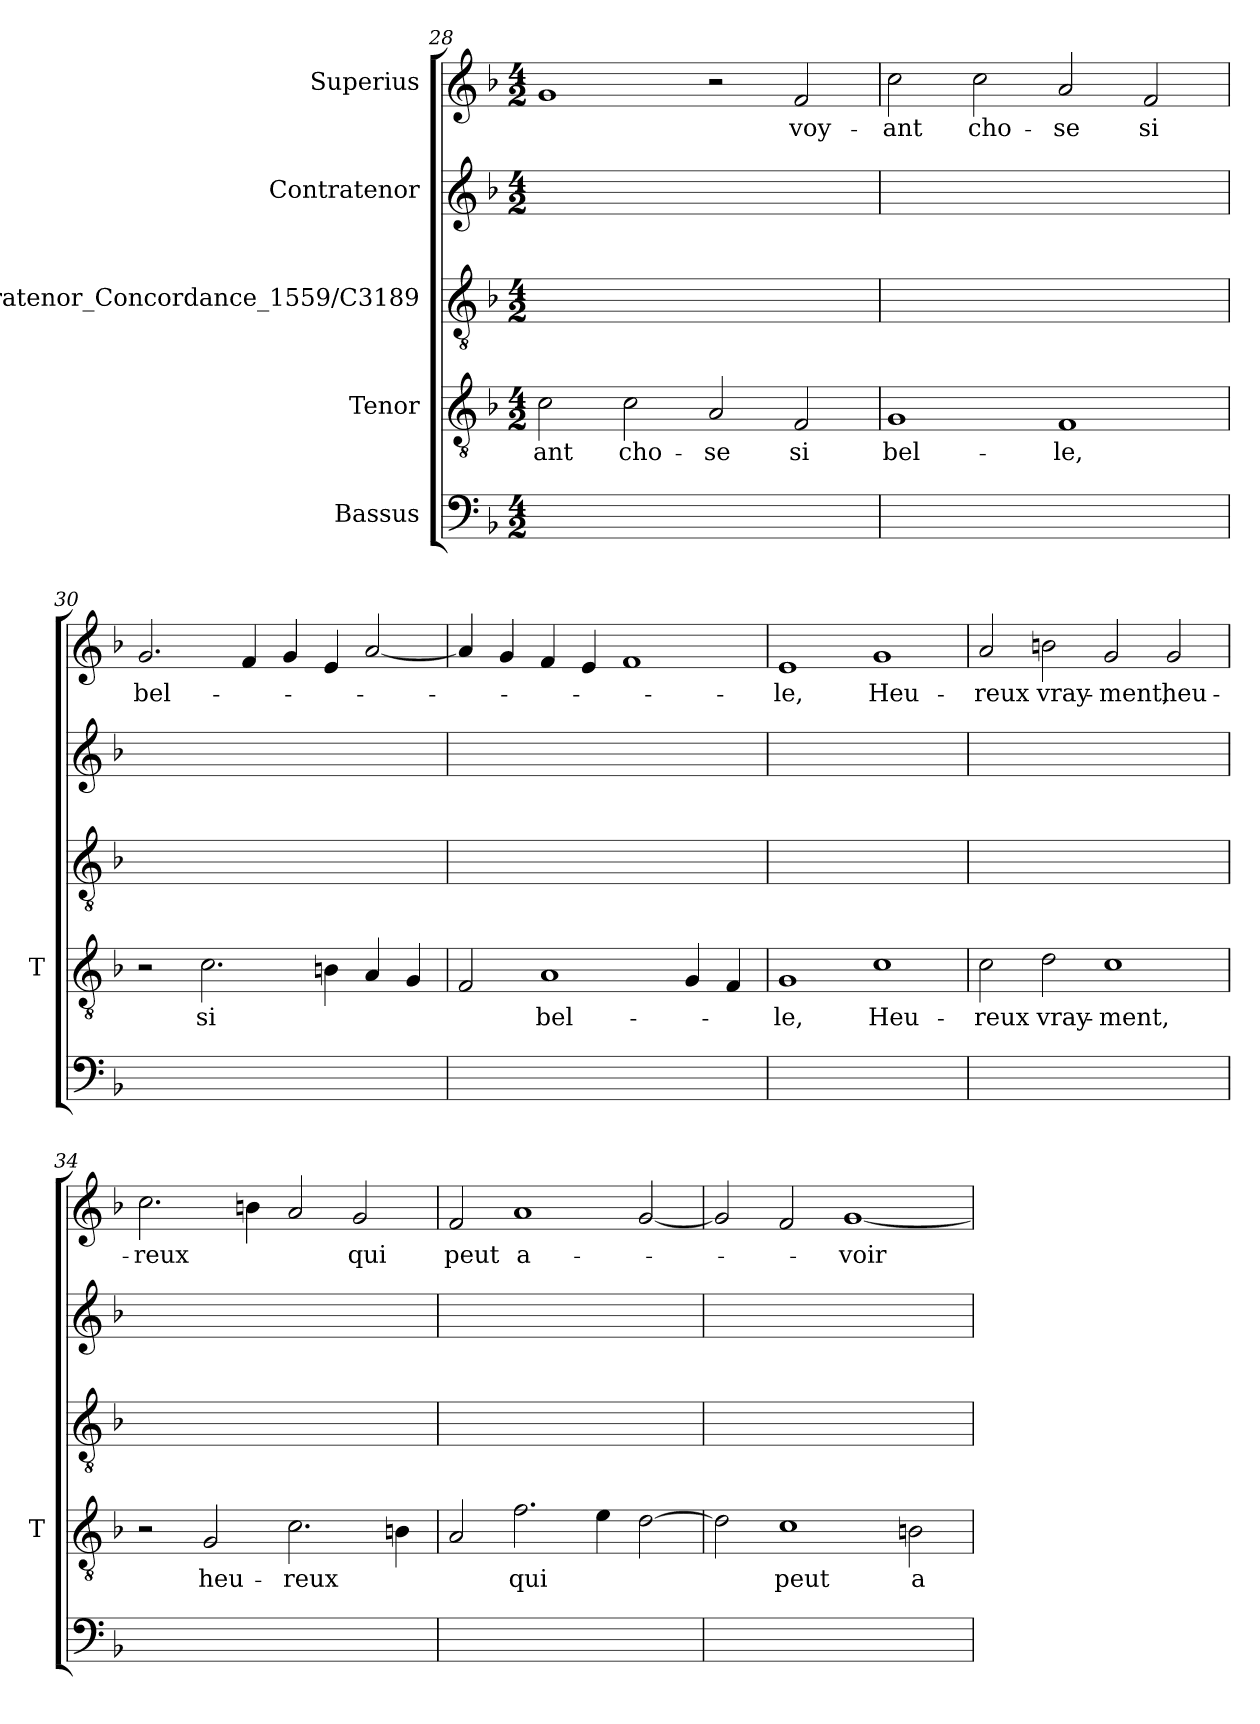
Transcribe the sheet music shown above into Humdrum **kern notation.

**kern	**kern	**text	**kern	**kern	**kern	**text
*part5	*part4	*part4	*part3	*part2	*part1	*part1
*staff5	*staff4	*staff4	*staff3	*staff2	*staff1	*staff1
*I"Bassus	*I"Tenor	*	*I"Contratenor_Concordance_1559/C3189	*I"Contratenor	*I"Superius	*
*	*I'T	*	*	*	*	*
*clefF4	*clefGv2	*	*clefGv2	*clefG2	*clefG2	*
*k[b-]	*k[b-]	*	*k[b-]	*k[b-]	*k[b-]	*
*M4/2	*M4/2	*	*M4/2	*M4/2	*M4/2	*
=28	=28	=28	=28	=28	=28	=28
0ryy	2c	-ant	0ryy	0ryy	1g	.
.	2c	cho-	.	.	.	.
.	2A	-se	.	.	2r	.
.	2F	-si	.	.	2f	voy-
=29	=29	=29	=29	=29	=29	=29
0ryy	1G	bel-	0ryy	0ryy	2cc	-ant
.	.	.	.	.	2cc	cho-
.	1F	-le,	.	.	2a	-se
.	.	.	.	.	2f	-si
=30	=30	=30	=30	=30	=30	=30
0ryy	2r	.	0ryy	0ryy	2.g	bel-
.	2.c	-si	.	.	.	.
.	.	.	.	.	4f	.
.	.	.	.	.	4g	.
.	4B	.	.	.	4e	.
.	4A	.	.	.	[2a	.
.	4G	.	.	.	.	.
=31	=31	=31	=31	=31	=31	=31
0ryy	2F	.	0ryy	0ryy	4a]	.
.	.	.	.	.	4g	.
.	1A	bel-	.	.	4f	.
.	.	.	.	.	4e	.
.	.	.	.	.	1f	.
.	4G	.	.	.	.	.
.	4F	.	.	.	.	.
=32	=32	=32	=32	=32	=32	=32
0ryy	1G	-le,	0ryy	0ryy	1e	-le,
.	1c	Heu-	.	.	1g	Heu-
=33	=33	=33	=33	=33	=33	=33
0ryy	2c	-reux	0ryy	0ryy	2a	-reux
.	2d	vray-	.	.	2bn	vray-
.	1c	-ment,	.	.	2g	-ment,
.	.	.	.	.	2g	heu-
=34	=34	=34	=34	=34	=34	=34
0ryy	2r	.	0ryy	0ryy	2.cc	-reux
.	2G	heu-	.	.	.	.
.	.	.	.	.	4bn	.
.	2.c	-reux	.	.	2a	.
.	.	.	.	.	2g	-qui
.	4B	.	.	.	.	.
=35	=35	=35	=35	=35	=35	=35
0ryy	2A	.	0ryy	0ryy	2f	-peut
.	2.f	-qui	.	.	1a	a-
.	4e	.	.	.	.	.
.	[2d	.	.	.	[2g	.
=36	=36	=36	=36	=36	=36	=36
0ryy	2d]	.	0ryy	0ryy	2g]	.
.	1c	-peut	.	.	2f	.
.	.	.	.	.	[1g	-voir
.	2Bn	a-	.	.	.	.
=	=	=	=	=	=	=
*-	*-	*-	*-	*-	*-	*-
